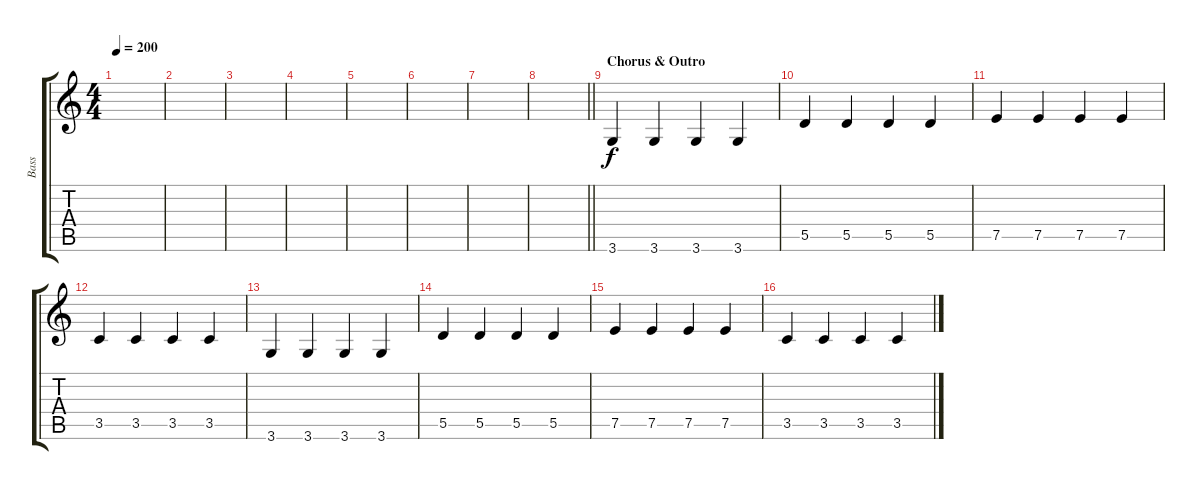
\track ("Bass" "Bass") {instrument electricbasspick}
\staff {score tabs}
\tuning (E4 B3 G3 D3 A2 E2) {hide}
\ts (4 4)
\tempo 200
\clef g2
\ks c
|
|
|
|
|
|
|
\barLineRight lightlight
|
\section ("" "Chorus & Outro")
3.6.4 3.6.4 3.6.4 3.6.4 |
5.5.4 5.5.4 5.5.4 5.5.4 |
7.5.4 7.5.4 7.5.4 7.5.4 |
3.5.4 3.5.4 3.5.4 3.5.4 |
3.6.4 3.6.4 3.6.4 3.6.4 |
5.5.4 5.5.4 5.5.4 5.5.4 |
7.5.4 7.5.4 7.5.4 7.5.4 |
3.5.4 3.5.4 3.5.4 3.5.4
